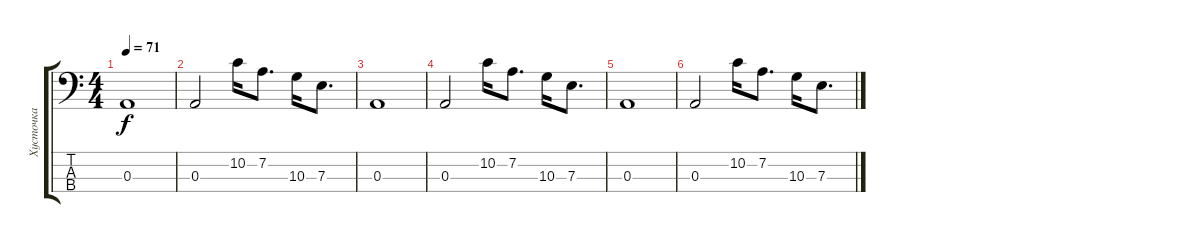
\track ("Хусточка" "Хусточка") {instrument electricbassfinger}
\staff {score tabs}
\tuning (G2 D2 A1 E1) {hide}
\ts (4 4)
\tempo 71
\clef f4
\ks c
0.3.1{dy f} |
0.3.2 10.2.16 7.2.8{d} 10.3.16 7.3.8{d} |
0.3.1 |
0.3.2 10.2.16 7.2.8{d} 10.3.16 7.3.8{d} |
0.3.1 |
0.3.2 10.2.16 7.2.8{d} 10.3.16 7.3.8{d}
